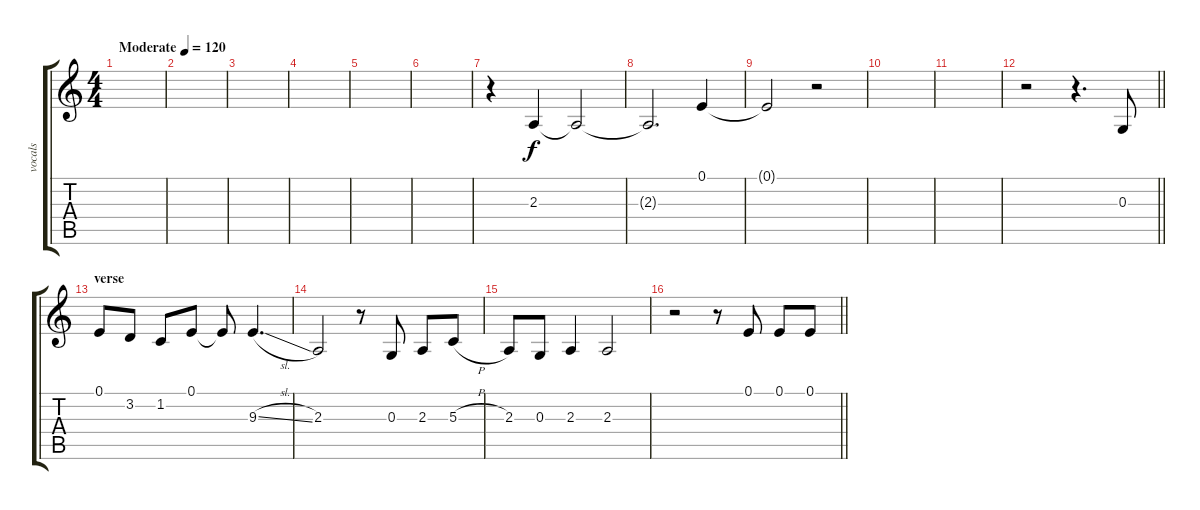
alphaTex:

\track ("vocals" "vocals") {instrument lead2sawtooth}
\staff {score tabs}
\tuning (E4 B3 G3 D3 A2 E2) {hide}
\ts (4 4)
\tempo (120 "Moderate")
\clef g2
\ks c
|
|
|
|
|
|
r.4 2.3.4 2.3{t}.2 |
2.3{t}.2{d} 0.1.4 |
0.1{t}.2 r.2 |
|
|
\barLineRight lightlight
r.2 r.4{d} 0.3.8 |
\section ("" "verse")
0.1.8 3.2.8 1.2.8 0.1.8 0.1{t}.8 9.3{sl}.4{d} |
2.3.2 r.8 0.3.8 2.3.8 5.3{h}.8 |
2.3.8 0.3.8 2.3.4 2.3.2 |
\barLineRight lightlight
r.2 r.8 0.1.8 0.1.8 0.1.8
